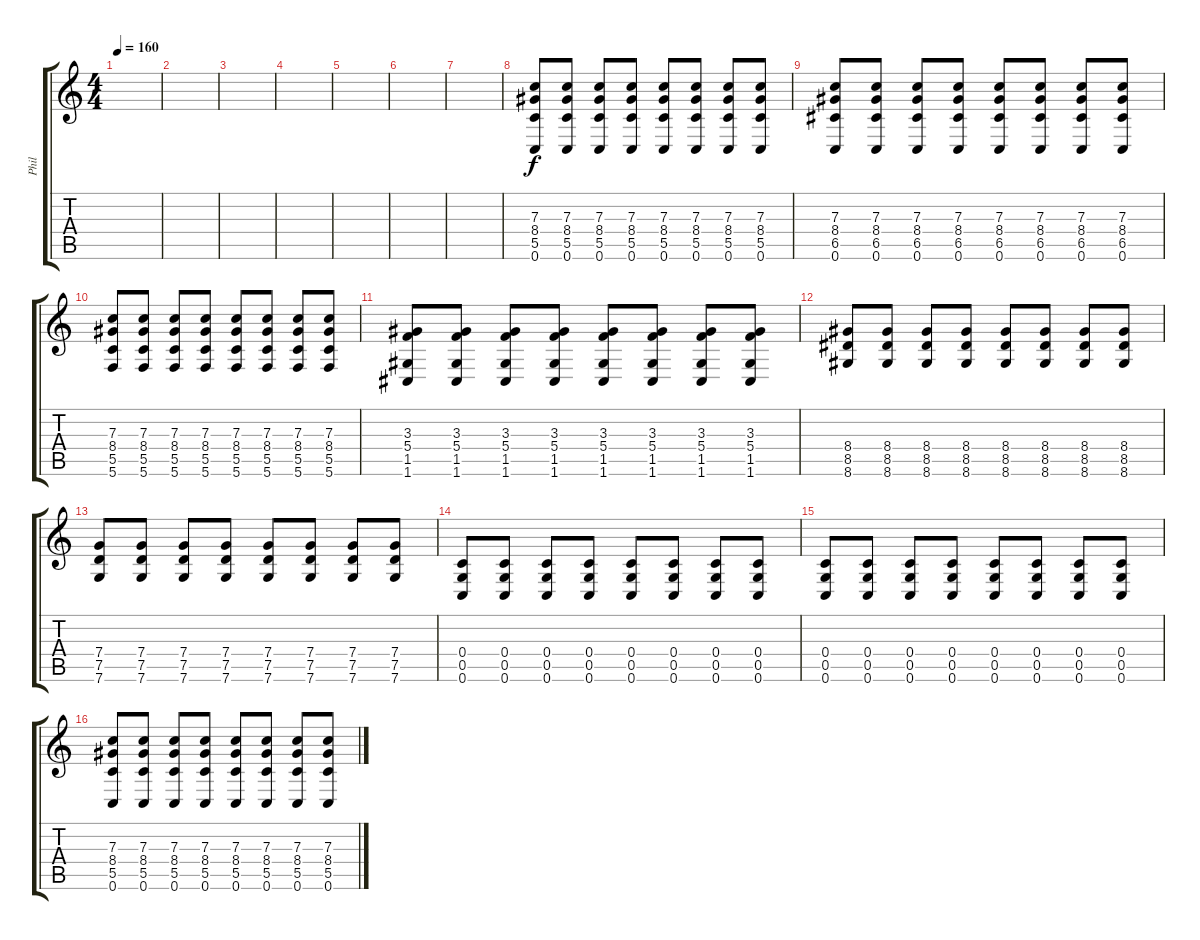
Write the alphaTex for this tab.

\track ("Phil" "Phil") {instrument distortionguitar}
\staff {score tabs}
\tuning (D4 A3 F3 C3 G2 C2) {hide}
\ts (4 4)
\tempo 160
\clef g2
\ks c
|
|
|
|
|
|
|
(7.3 8.4 5.5 0.6).8 (7.3 8.4 5.5 0.6).8 (7.3 8.4 5.5 0.6).8 (7.3 8.4 5.5 0.6).8 (7.3 8.4 5.5 0.6).8 (7.3 8.4 5.5 0.6).8 (7.3 8.4 5.5 0.6).8 (7.3 8.4 5.5 0.6).8 |
(7.3 8.4 6.5 0.6).8 (7.3 8.4 6.5 0.6).8 (7.3 8.4 6.5 0.6).8 (7.3 8.4 6.5 0.6).8 (7.3 8.4 6.5 0.6).8 (7.3 8.4 6.5 0.6).8 (7.3 8.4 6.5 0.6).8 (7.3 8.4 6.5 0.6).8 |
(7.3 8.4 5.5 5.6).8 (7.3 8.4 5.5 5.6).8 (7.3 8.4 5.5 5.6).8 (7.3 8.4 5.5 5.6).8 (7.3 8.4 5.5 5.6).8 (7.3 8.4 5.5 5.6).8 (7.3 8.4 5.5 5.6).8 (7.3 8.4 5.5 5.6).8 |
(3.3 5.4 1.5 1.6).8 (3.3 5.4 1.5 1.6).8 (3.3 5.4 1.5 1.6).8 (3.3 5.4 1.5 1.6).8 (3.3 5.4 1.5 1.6).8 (3.3 5.4 1.5 1.6).8 (3.3 5.4 1.5 1.6).8 (3.3 5.4 1.5 1.6).8 |
(8.4 8.5 8.6).8 (8.4 8.5 8.6).8 (8.4 8.5 8.6).8 (8.4 8.5 8.6).8 (8.4 8.5 8.6).8 (8.4 8.5 8.6).8 (8.4 8.5 8.6).8 (8.4 8.5 8.6).8 |
(7.4 7.5 7.6).8 (7.4 7.5 7.6).8 (7.4 7.5 7.6).8 (7.4 7.5 7.6).8 (7.4 7.5 7.6).8 (7.4 7.5 7.6).8 (7.4 7.5 7.6).8 (7.4 7.5 7.6).8 |
(0.4 0.5 0.6).8 (0.4 0.5 0.6).8 (0.4 0.5 0.6).8 (0.4 0.5 0.6).8 (0.4 0.5 0.6).8 (0.4 0.5 0.6).8 (0.4 0.5 0.6).8 (0.4 0.5 0.6).8 |
(0.4 0.5 0.6).8 (0.4 0.5 0.6).8 (0.4 0.5 0.6).8 (0.4 0.5 0.6).8 (0.4 0.5 0.6).8 (0.4 0.5 0.6).8 (0.4 0.5 0.6).8 (0.4 0.5 0.6).8 |
(7.3 8.4 5.5 0.6).8 (7.3 8.4 5.5 0.6).8 (7.3 8.4 5.5 0.6).8 (7.3 8.4 5.5 0.6).8 (7.3 8.4 5.5 0.6).8 (7.3 8.4 5.5 0.6).8 (7.3 8.4 5.5 0.6).8 (7.3 8.4 5.5 0.6).8
